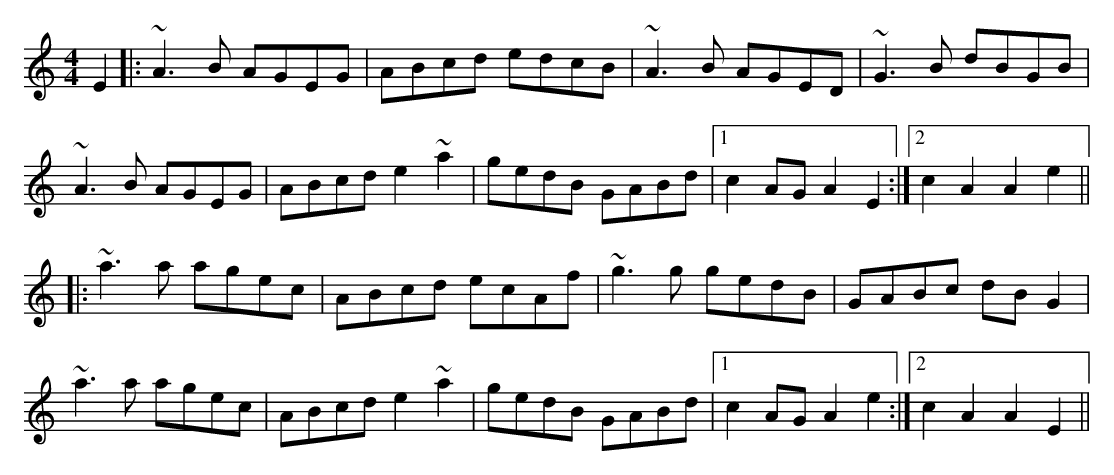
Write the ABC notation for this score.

X:1
M:4/4
K:Amin
E2|:~A3B AGEG|ABcd edcB|~A3B AGED|~G3B dBGB|
~A3B AGEG|ABcd e2~a2|gedB GABd|1 c2AGA2E2:|2 c2A2A2e2||
|:~a3a agec|ABcd ecAf|~g3g gedB|GABc dBG2|
~a3a agec|ABcd e2~a2 |gedB GABd|1 c2AGA2e2:|2 c2A2A2E2||
